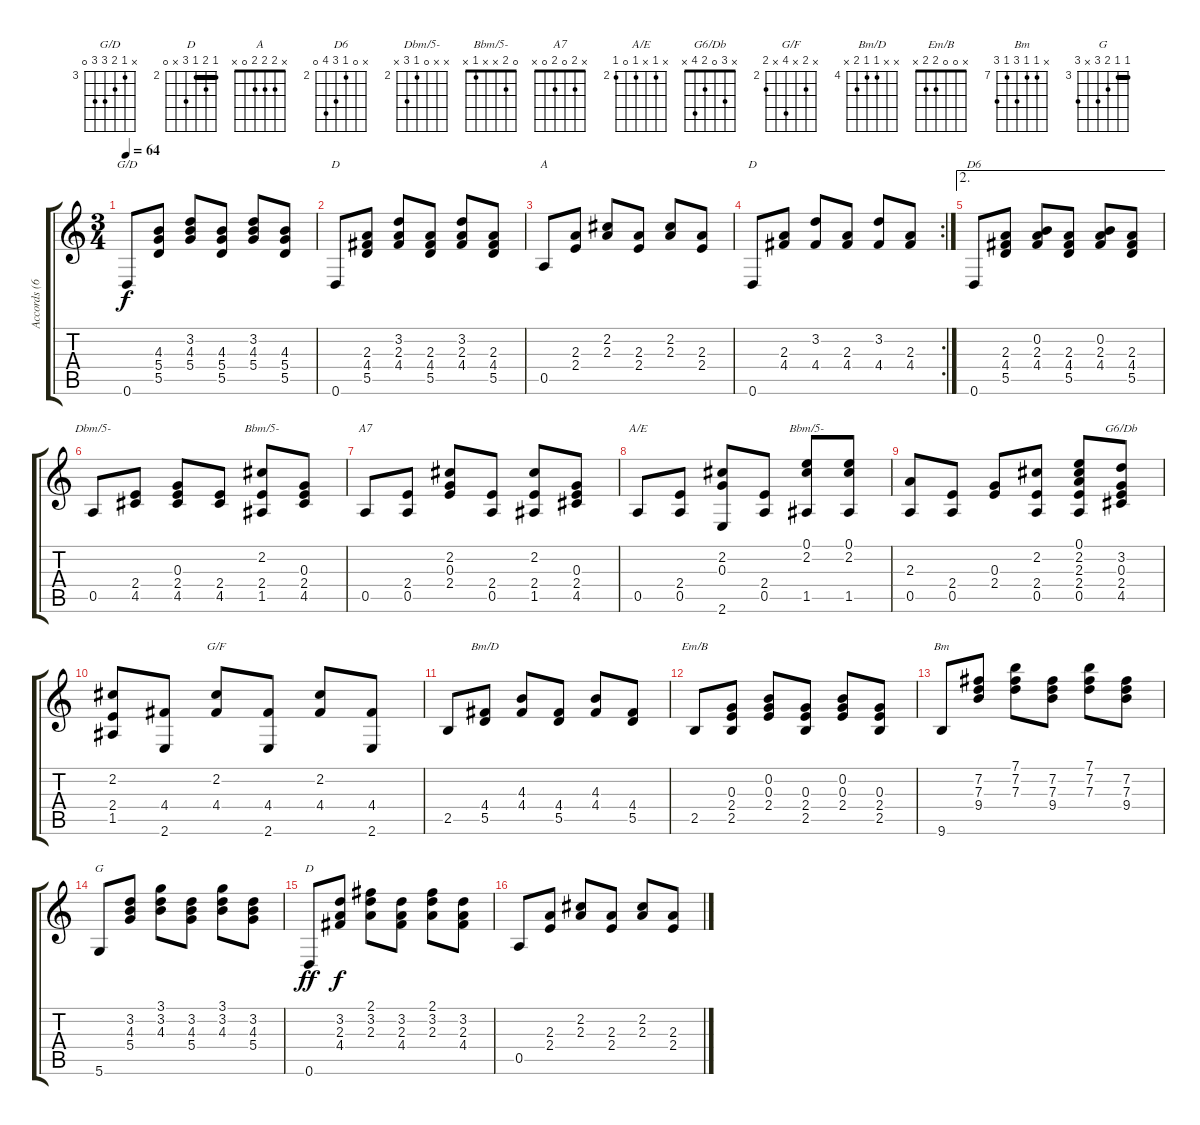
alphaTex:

\track ("Accords (6e en ré)" "Accords (6") {instrument acousticguitarnylon}
\staff {score tabs}
\tuning (E4 B3 G3 D3 A2 D2) {hide}
\chord ("G/D" x 3 4 5 5 0) {firstfret 3}
\chord ("D" 2 3 2 4 5 0) {firstfret 2 barre 2}
\chord ("A" x 2 2 2 0 x)
\chord ("D" x 3 2 4 x 0)
\chord ("D6" x 0 2 4 5 0) {firstfret 2}
\chord ("Dbm/5-" x x 0 2 4 x) {firstfret 2}
\chord ("Bbm/5-" x 2 x 2 1 x)
\chord ("A7" x 2 0 2 0 x)
\chord ("A/E" x 2 x 2 0 2) {firstfret 2}
\chord ("Bbm/5-" 0 2 x x 1 x)
\chord ("G6/Db" x 3 0 2 4 x)
\chord ("G/F" x 3 x 5 x 3) {firstfret 2}
\chord ("Bm/D" x x 4 4 5 x) {firstfret 4}
\chord ("Em/B" x 0 0 2 2 x)
\chord ("Bm" x 7 7 9 7 9) {firstfret 7}
\chord ("G" 3 3 4 5 x 5) {firstfret 3 barre 3}
\chord ("D" 2 3 2 4 x 0) {firstfret 2 barre 2}
\ts (3 4)
\tempo 64
\clef g2
\ks c
0.6.8{ch "G/D" dy f} (4.3 5.4 5.5).8 (3.2 4.3 5.4).8 (4.3 5.4 5.5).8 (3.2 4.3 5.4).8 (4.3 5.4 5.5).8 |
0.6.8{ch "D"} (2.3 4.4 5.5).8 (3.2 2.3 4.4).8 (2.3 4.4 5.5).8 (3.2 2.3 4.4).8 (2.3 4.4 5.5).8 |
0.5.8{ch "A"} (2.3 2.4).8 (2.2 2.3).8 (2.3 2.4).8 (2.2 2.3).8 (2.3 2.4).8 |
\rc 2
0.6.8{ch "D"} (2.3 4.4).8 (3.2 4.4).8 (2.3 4.4).8 (3.2 4.4).8 (2.3 4.4).8 |
\ae 2
0.6.8{ch "D6"} (2.3 4.4 5.5).8 (0.2 2.3 4.4).8 (2.3 4.4 5.5).8 (0.2 2.3 4.4).8 (2.3 4.4 5.5).8 |
0.5.8{ch "Dbm/5-"} (2.4 4.5).8 (0.3 2.4 4.5).8 (2.4 4.5).8 (2.2 2.4 1.5).8{ch "Bbm/5-"} (0.3 2.4 4.5).8 |
0.5.8{ch "A7"} (2.4 0.5).8 (2.2 0.3 2.4).8 (2.4 0.5).8 (2.2 2.4 1.5).8 (0.3 2.4 4.5).8 |
0.5.8{ch "A/E"} (2.4 0.5).8 (2.2 0.3 2.6).8 (2.4 0.5).8 (0.1 2.2 1.5).8{ch "Bbm/5-"} (0.1 2.2 1.5).8 |
(2.3 0.5).8 (2.4 0.5).8 (0.3 2.4).8 (2.2 2.4 0.5).8 (0.1 2.2 2.3 2.4 0.5).8 (3.2 0.3 2.4 4.5).8{ch "G6/Db"} |
(2.2 2.4 1.5).8 (4.4 2.6).8 (2.2 4.4).8{ch "G/F"} (4.4 2.6).8 (2.2 4.4).8 (4.4 2.6).8 |
2.5.8 (4.4 5.5).8{ch "Bm/D"} (4.3 4.4).8 (4.4 5.5).8 (4.3 4.4).8 (4.4 5.5).8 |
2.5.8{ch "Em/B"} (0.3 2.4 2.5).8 (0.2 0.3 2.4).8 (0.3 2.4 2.5).8 (0.2 0.3 2.4).8 (0.3 2.4 2.5).8 |
9.6.8{ch "Bm"} (7.2 7.3 9.4).8 (7.1 7.2 7.3).8 (7.2 7.3 9.4).8 (7.1 7.2 7.3).8 (7.2 7.3 9.4).8 |
5.6.8{ch "G"} (3.2 4.3 5.4).8 (3.1 3.2 4.3).8 (3.2 4.3 5.4).8 (3.1 3.2 4.3).8 (3.2 4.3 5.4).8 |
0.6.8{ch "D" dy ff} (3.2 2.3 4.4).8{dy f} (2.1 3.2 2.3).8 (3.2 2.3 4.4).8 (2.1 3.2 2.3).8 (3.2 2.3 4.4).8 |
0.5.8 (2.3 2.4).8 (2.2 2.3).8 (2.3 2.4).8 (2.2 2.3).8 (2.3 2.4).8
